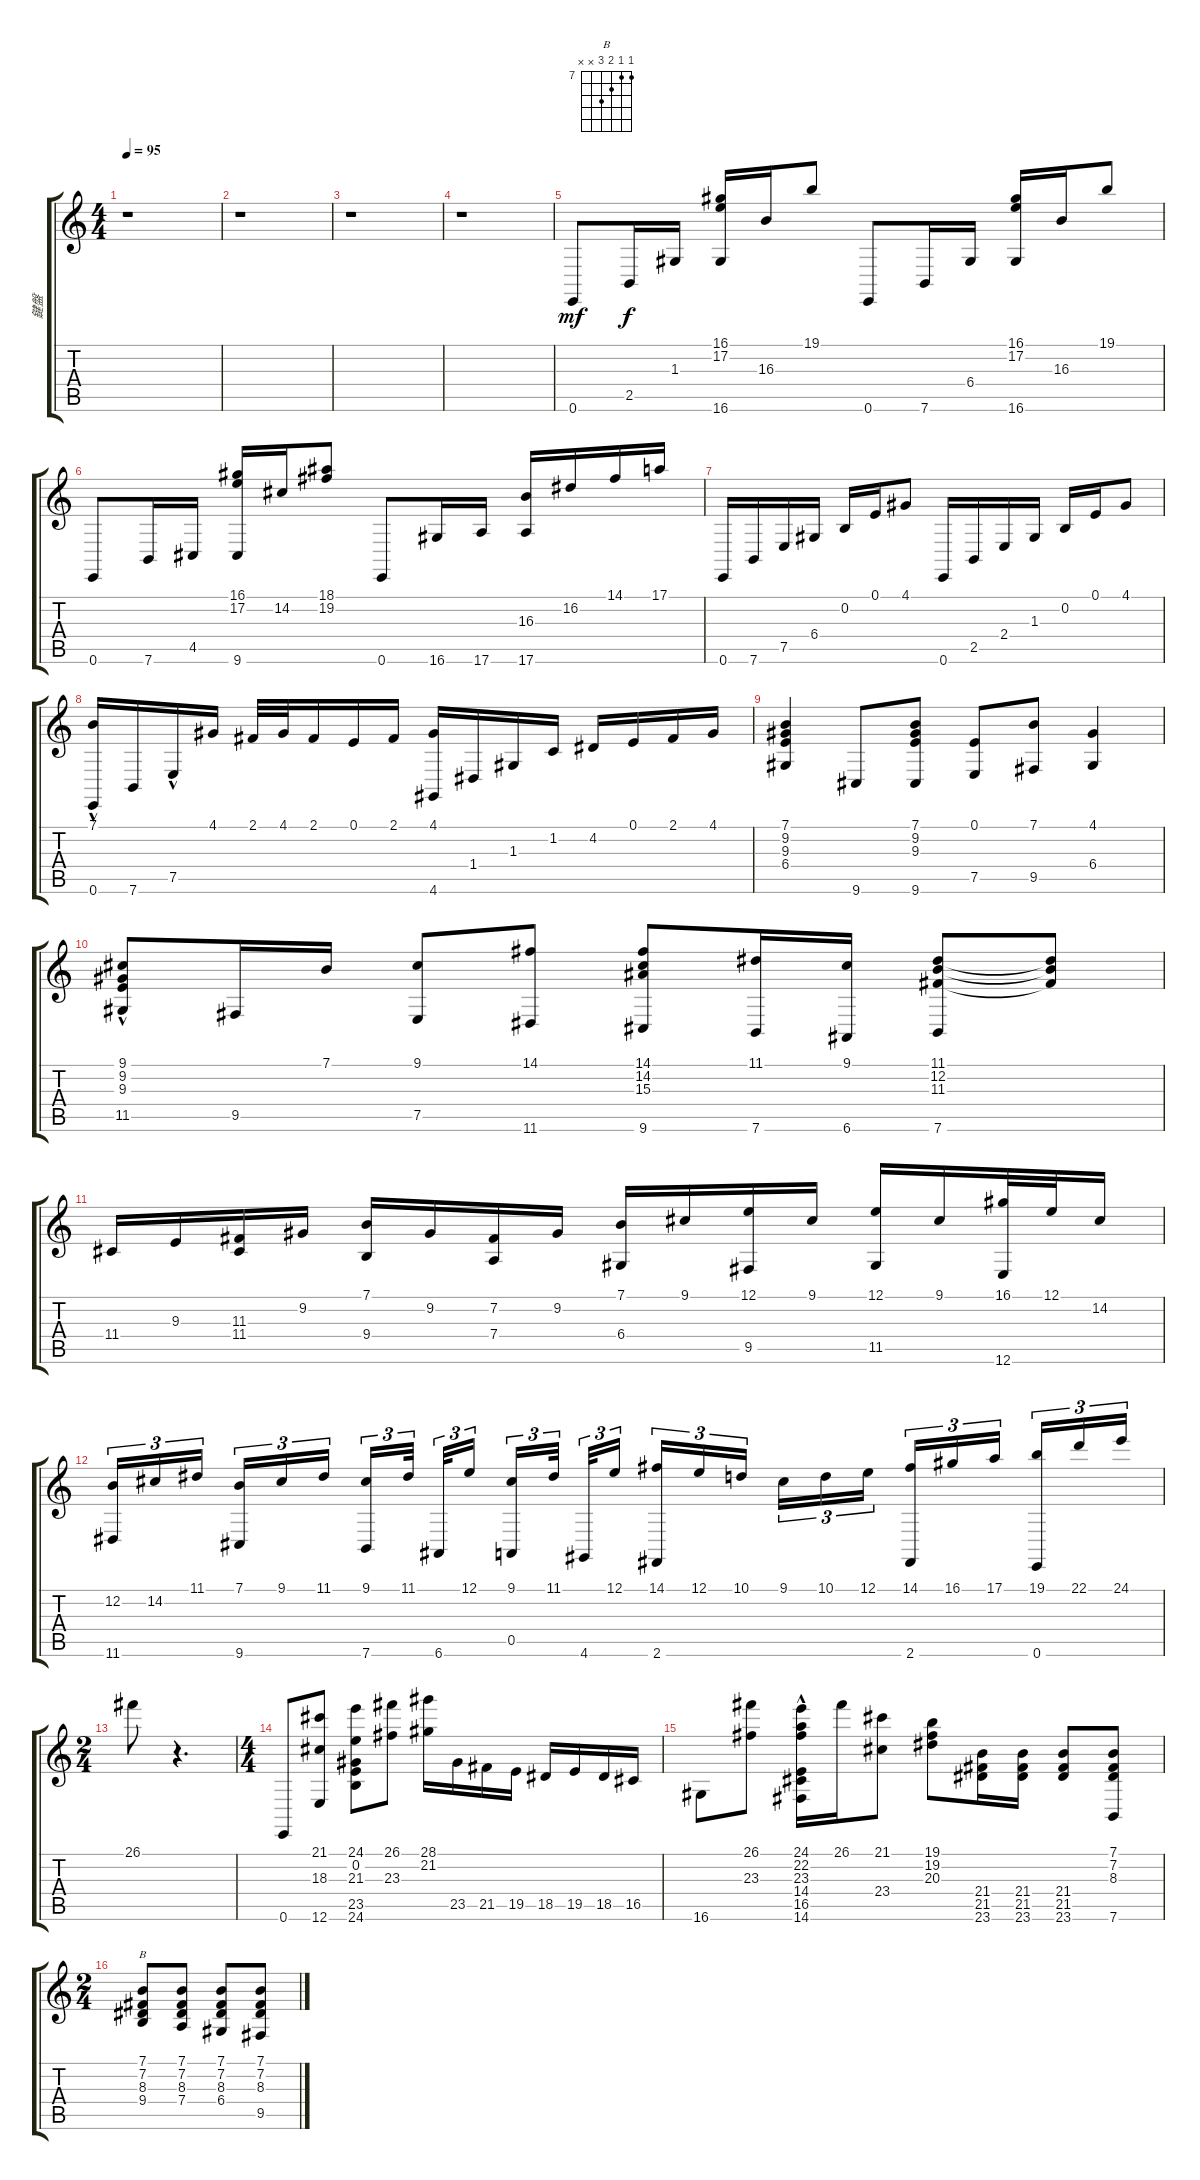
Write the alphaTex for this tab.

\track ("鍵盤" "鍵盤") {instrument brightacousticpiano}
\staff {score tabs}
\tuning (E4 B3 G3 D3 A2 E2) {hide}
\chord ("B" 7 7 8 9 x x) {firstfret 7}
\ts (4 4)
\tempo 95
\clef g2
\ks c
r.1{dy f} |
r.1 |
r.1 |
r.1 |
0.6.8{dy mf} 2.5.16{dy f} 1.3.16 (16.1 17.2 16.6).16 16.3.16 19.1.8 0.6.8 7.6.16 6.4.16 (16.1 17.2 16.6).16 16.3.16 19.1.8 |
0.6.8 7.6.16 4.5.16 (16.1 17.2 9.6).16 14.2.16 (18.1 19.2).8 0.6.8 16.6.16 17.6.16 (16.3 17.6).16 16.2.16 14.1.16 17.1.16 |
0.6.16 7.6.16 7.5.16 6.4.16 0.2.16 0.1.16 4.1.8 0.6.16 2.5.16 2.4.16 1.3.16 0.2.16 0.1.16 4.1.8 |
(7.1{hac} 0.6).16 7.6.16 7.5{hac}.16 4.1.16 2.1.32 4.1.32 2.1.16 0.1.16 2.1.16 (4.1 4.6).16 1.4.16 1.3.16 1.2.16 4.2.16 0.1.16 2.1.16 4.1.16 |
(7.1 9.2 9.3 6.4).4 9.6.8 (7.1 9.2 9.3 9.6).8 (0.1 7.5).8 (7.1 9.5).8 (4.1 6.4).4 |
(9.1{hac} 9.2{hac} 9.3{hac} 11.5).8 9.5.16 7.1.16 (9.1 7.5).8 (14.1 11.6).8 (14.1 14.2 15.3 9.6).8 (11.1 7.6).16 (9.1 6.6).16 (11.1 12.2 11.3 7.6).8 (11.1{t} 12.2{t} 11.3{t}).8 |
11.4.16 9.3.16 (11.3 11.4).16 9.2.16 (7.1 9.4).16 9.2.16 (7.2 7.4).16 9.2.16 (7.1 6.4).16 9.1.16 (12.1 9.5).16 9.1.16 (12.1 11.5).16 9.1.16 (16.1 12.6).32 12.1.32 14.2.16 |
(12.2 11.6).16{tu (3 2)} 14.2.16{tu (3 2)} 11.1.16{tu (3 2)} (7.1 9.6).16{tu (3 2)} 9.1.16{tu (3 2)} 11.1.16{tu (3 2)} (9.1 7.6).16{tu (3 2)} 11.1.32{tu (3 2)} 6.6.32{tu (3 2)} 12.1.16{tu (3 2)} (9.1 0.5).16{tu (3 2)} 11.1.32{tu (3 2)} 4.6.32{tu (3 2)} 12.1.16{tu (3 2)} (14.1 2.6).16{tu (3 2)} 12.1.16{tu (3 2)} 10.1.16{tu (3 2)} 9.1.16{tu (3 2)} 10.1.16{tu (3 2)} 12.1.16{tu (3 2)} (14.1 2.6).16{tu (3 2)} 16.1.16{tu (3 2)} 17.1.16{tu (3 2)} (19.1 0.6).16{tu (3 2)} 22.1.16{tu (3 2)} 24.1.16{tu (3 2)} |
\ts (2 4)
26.1.8 r.4{d} |
\ts (4 4)
0.6.8 (21.1 18.3 12.6).8 (24.1 0.2 21.3 23.5 24.6).8 (26.1 23.3).8 (28.1 21.2).16 23.5.16 21.5.16 19.5.16 18.5.16 19.5.16 18.5.16 16.5.16 |
16.6.8 (26.1 23.3).8 (24.1 22.2 23.3 14.4{hac} 16.5{hac} 14.6{hac}).16 26.1.16 (21.1 23.4).8 (19.1 19.2 20.3).8 (21.4 21.5 23.6).16 (21.4 21.5 23.6).16 (21.4 21.5 23.6).8 (7.1 7.2 8.3 7.6).8 |
\ts (2 4)
(7.1 7.2 8.3 9.4).8{ch "B"} (7.1 7.2 8.3 7.4).8 (7.1 7.2 8.3 6.4).8 (7.1 7.2 8.3 9.5).8
